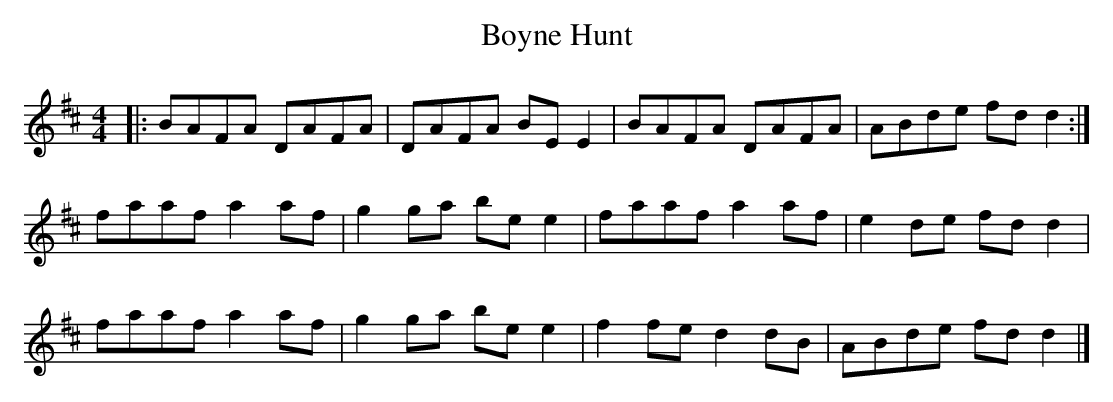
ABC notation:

X:1
T:Boyne Hunt
M:4/4
L:1/8
K:D
|:BAFA DAFA|DAFA BEE2|BAFA DAFA|ABde fdd2:|
faaf a2af|g2ga bee2|faaf a2af|e2de fdd2|
faaf a2af|g2ga bee2|f2fe d2dB|ABde fdd2|]
